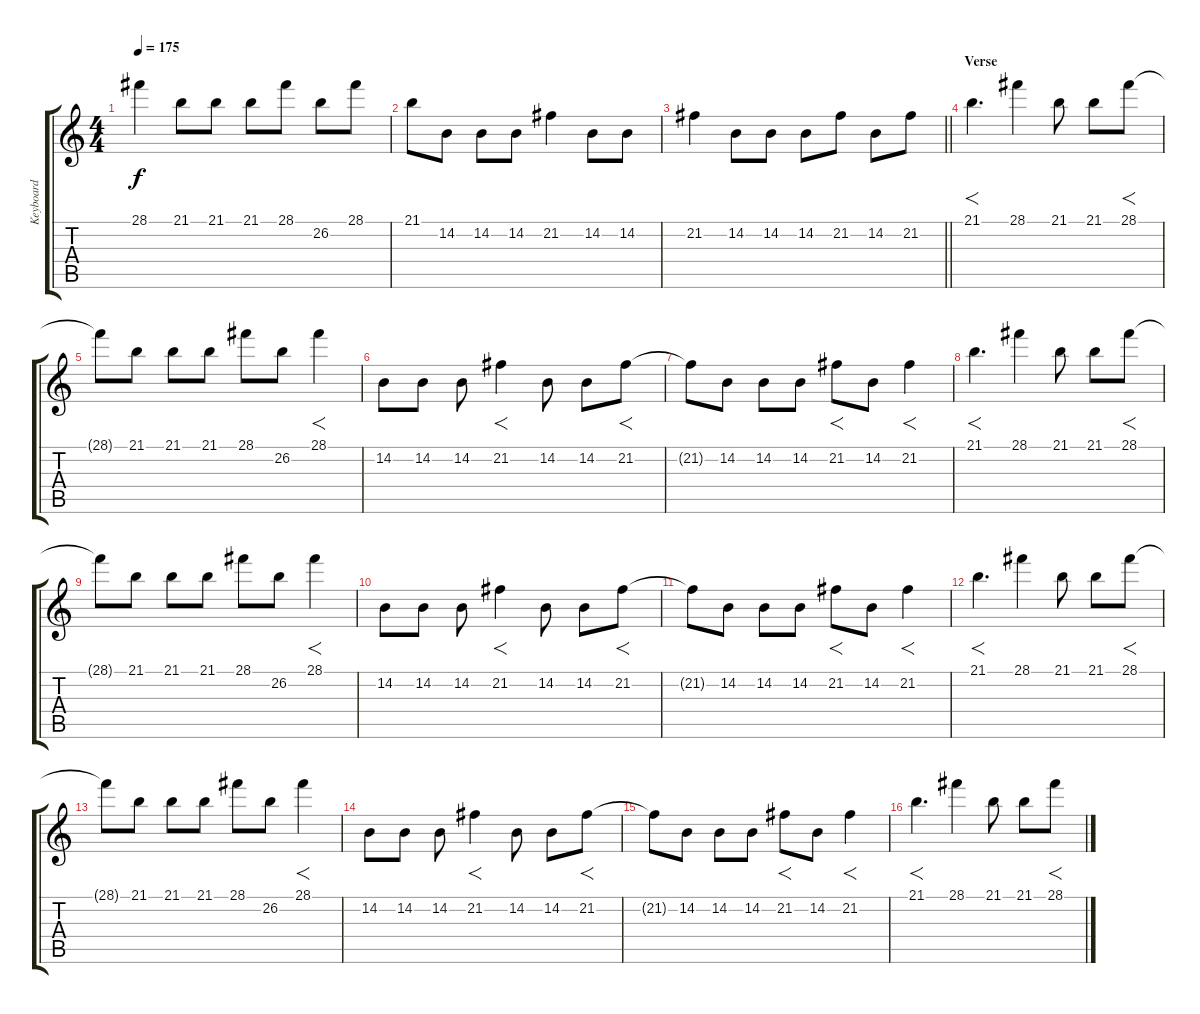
\track ("Keyboard" "Keyboard") {instrument lead1square}
\staff {score tabs}
\tuning (D4 A3 F3 C3 G2 C2) {hide}
\ts (4 4)
\tempo 175
\clef g2
\ks c
28.1.4{dy f} 21.1.8 21.1.8 21.1.8 28.1.8 26.2.8 28.1.8 |
21.1.8 14.2.8 14.2.8 14.2.8 21.2.4 14.2.8 14.2.8 |
\barLineRight lightlight
21.2.4 14.2.8 14.2.8 14.2.8 21.2.8 14.2.8 21.2.8 |
\section ("" "Verse")
21.1.4{f d volume 4} 28.1.4 21.1.8 21.1.8 28.1.8{f} |
28.1{t}.8 21.1.8 21.1.8 21.1.8 28.1.8 26.2.8 28.1.4{f} |
14.2.8 14.2.8 14.2.8 21.2.4{f} 14.2.8 14.2.8 21.2.8{f} |
21.2{t}.8 14.2.8 14.2.8 14.2.8 21.2.8{f} 14.2.8 21.2.4{f} |
21.1.4{f d volume 4} 28.1.4 21.1.8 21.1.8 28.1.8{f} |
28.1{t}.8 21.1.8 21.1.8 21.1.8 28.1.8 26.2.8 28.1.4{f} |
14.2.8 14.2.8 14.2.8 21.2.4{f} 14.2.8 14.2.8 21.2.8{f} |
21.2{t}.8 14.2.8 14.2.8 14.2.8 21.2.8{f} 14.2.8 21.2.4{f} |
21.1.4{f d volume 4} 28.1.4 21.1.8 21.1.8 28.1.8{f} |
28.1{t}.8 21.1.8 21.1.8 21.1.8 28.1.8 26.2.8 28.1.4{f} |
14.2.8 14.2.8 14.2.8 21.2.4{f} 14.2.8 14.2.8 21.2.8{f} |
21.2{t}.8 14.2.8 14.2.8 14.2.8 21.2.8{f} 14.2.8 21.2.4{f} |
21.1.4{f d volume 4} 28.1.4 21.1.8 21.1.8 28.1.8{f}
